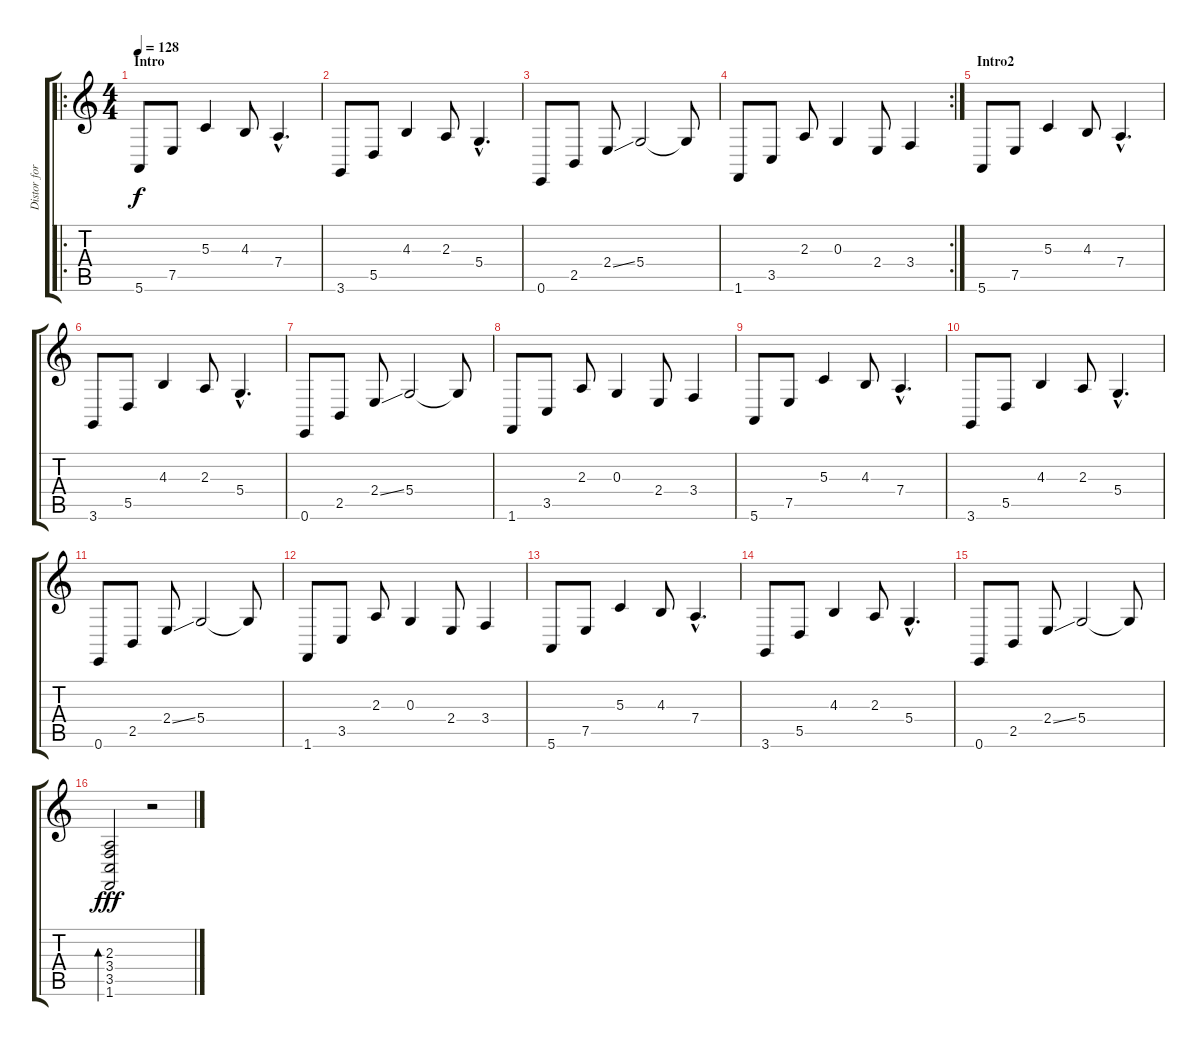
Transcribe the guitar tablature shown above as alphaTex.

\track ("Distor for Acust" "Distor for") {instrument fx7echoes}
\staff {score tabs}
\tuning (E4 B3 G3 D3 A2 E2) {hide}
\ro
\ts (4 4)
\section ("" "Intro")
\tempo 128
\clef g2
\ks c
5.6.8{dy f balance 4 instrument fx7echoes} 7.5.8 5.3.4 4.3.8 7.4{hac}.4{d} |
3.6.8{balance 12} 5.5.8 4.3.4 2.3.8 5.4{hac}.4{d} |
0.6.8{balance 4} 2.5.8 2.4{ss}.8 5.4.2 5.4{t}.8 |
\rc 2
1.6.8{balance 12} 3.5.8 2.3.8 0.3.4 2.4.8 3.4.4 |
\section ("" "Intro2")
5.6.8{balance 4} 7.5.8 5.3.4 4.3.8 7.4{hac}.4{d} |
3.6.8{balance 12} 5.5.8 4.3.4 2.3.8 5.4{hac}.4{d} |
0.6.8{balance 4} 2.5.8 2.4{ss}.8 5.4.2 5.4{t}.8 |
1.6.8{balance 12} 3.5.8 2.3.8 0.3.4 2.4.8 3.4.4 |
5.6.8{balance 4} 7.5.8 5.3.4 4.3.8 7.4{hac}.4{d} |
3.6.8{balance 12} 5.5.8 4.3.4 2.3.8 5.4{hac}.4{d} |
0.6.8{balance 4} 2.5.8 2.4{ss}.8 5.4.2 5.4{t}.8 |
1.6.8{balance 12} 3.5.8 2.3.8 0.3.4 2.4.8 3.4.4 |
5.6.8{balance 4} 7.5.8 5.3.4 4.3.8 7.4{hac}.4{d} |
3.6.8{balance 12} 5.5.8 4.3.4 2.3.8 5.4{hac}.4{d} |
0.6.8{balance 8} 2.5.8 2.4{ss}.8 5.4.2 5.4{t}.8 |
(2.3 3.4 3.5 1.6).2{bd 480 dy fff volume 7} r.2
